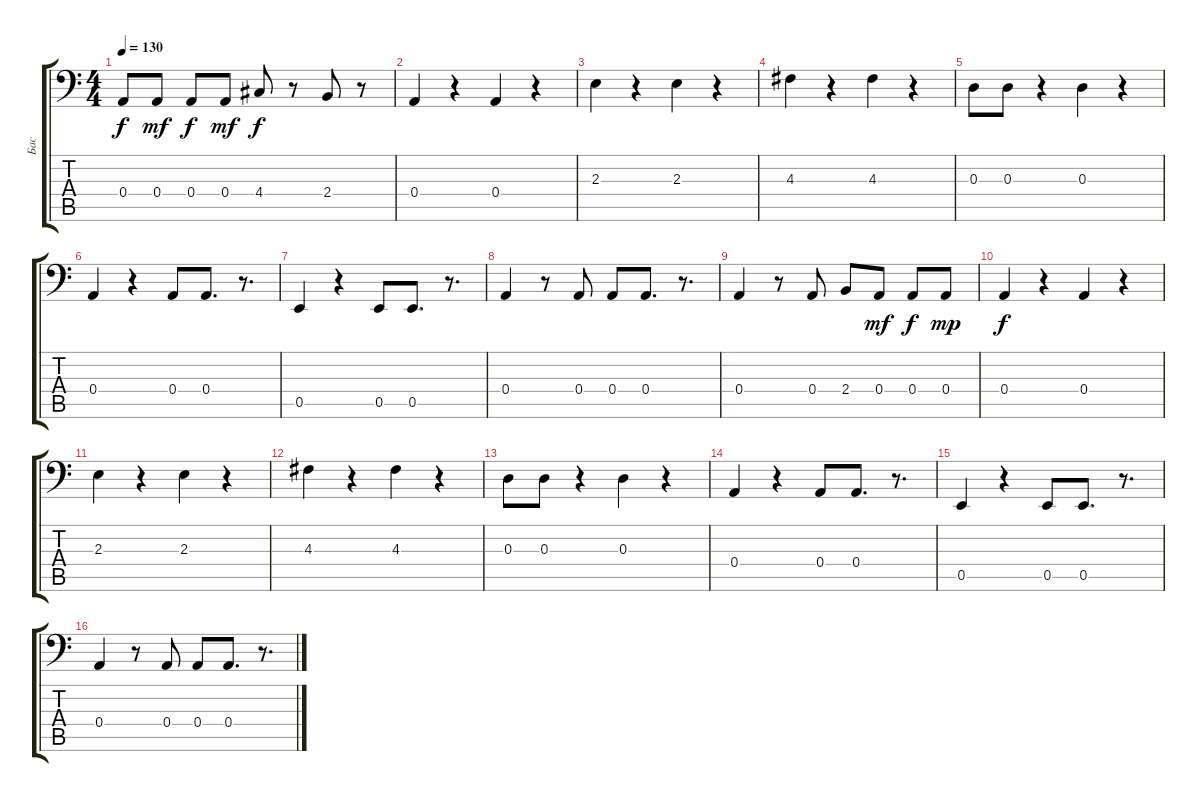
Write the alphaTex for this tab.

\track ("Бас" "Бас") {instrument electricbassfinger}
\staff {score tabs}
\tuning (C3 G2 D2 A1 E1 B0) {hide}
\ts (4 4)
\tempo 130
\clef f4
\ks c
0.4.8{dy f} 0.4.8{dy mf} 0.4.8{dy f} 0.4.8{dy mf} 4.4.8{dy f} r.8 2.4.8 r.8 |
0.4.4 r.4 0.4.4 r.4 |
2.3.4 r.4 2.3.4 r.4 |
4.3.4 r.4 4.3.4 r.4 |
0.3.8 0.3.8 r.4 0.3.4 r.4 |
0.4.4 r.4 0.4.8 0.4.8{d} r.8{d} |
0.5.4 r.4 0.5.8 0.5.8{d} r.8{d} |
0.4.4 r.8 0.4.8 0.4.8 0.4.8{d} r.8{d} |
0.4.4 r.8 0.4.8 2.4.8 0.4.8{dy mf} 0.4.8{dy f} 0.4.8{dy mp} |
0.4.4{dy f} r.4 0.4.4 r.4 |
2.3.4 r.4 2.3.4 r.4 |
4.3.4 r.4 4.3.4 r.4 |
0.3.8 0.3.8 r.4 0.3.4 r.4 |
0.4.4 r.4 0.4.8 0.4.8{d} r.8{d} |
0.5.4 r.4 0.5.8 0.5.8{d} r.8{d} |
0.4.4 r.8 0.4.8 0.4.8 0.4.8{d} r.8{d}
